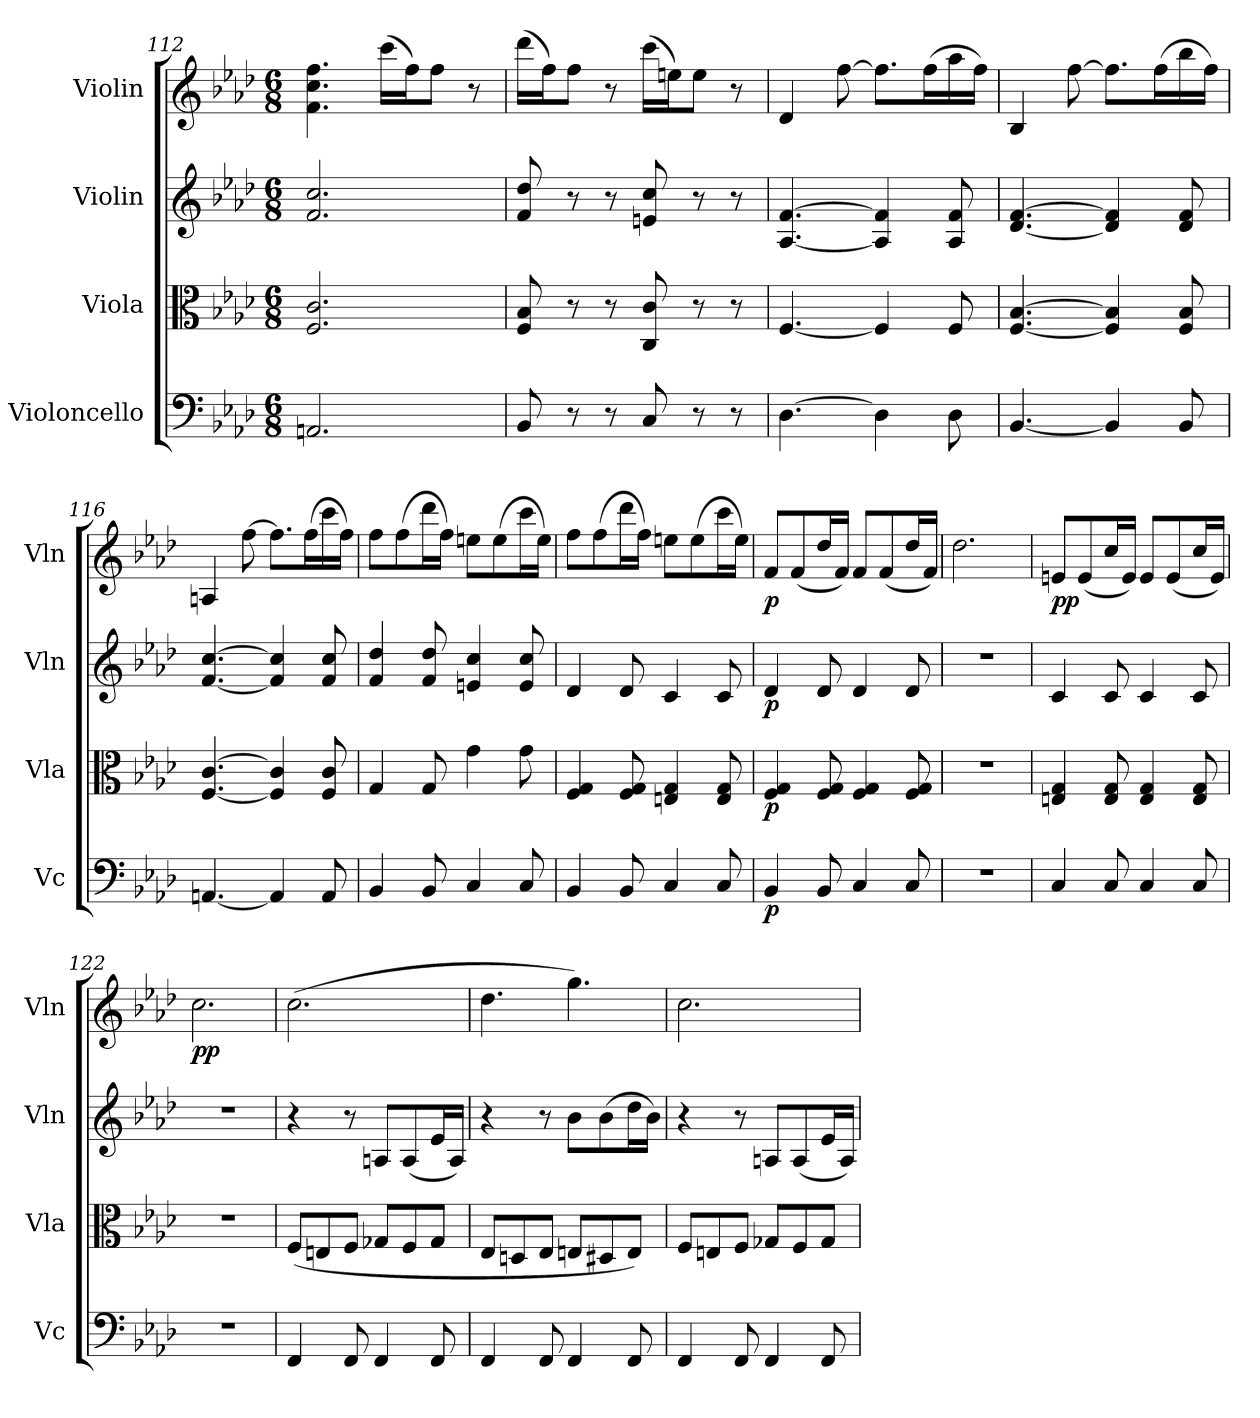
**kern	**dynam	**kern	**dynam	**kern	**dynam	**kern	**dynam
*part4	*part4	*part3	*part3	*part2	*part2	*part1	*part1
*staff4	*staff4	*staff3	*staff3	*staff2	*staff2	*staff1	*staff1
*I"Violoncello	*	*I"Viola	*	*I"Violin	*	*I"Violin	*
*I'Vc	*	*I'Vla	*	*I'Vln	*	*I'Vln	*
*clefF4	*	*clefC3	*	*clefG2	*	*clefG2	*
*k[b-e-a-d-]	*	*k[b-e-a-d-]	*	*k[b-e-a-d-]	*	*k[b-e-a-d-]	*
*f:	*	*f:	*	*f:	*	*f:	*
*M6/8	*	*M6/8	*	*M6/8	*	*M6/8	*
=112	=112	=112	=112	=112	=112	=112	=112
2.AAn/	.	2.F/ 2.c/	.	2.f/ 2.cc/	.	4.f\ 4.cc\ 4.ff\	.
.	.	.	.	.	.	(16ccc\LL	.
.	.	.	.	.	.	16ff\J)	.
.	.	.	.	.	.	8ff\J	.
.	.	.	.	.	.	8r	.
=113	=113	=113	=113	=113	=113	=113	=113
8BB-/	.	8F/ 8B-/	.	8f/ 8dd-/	.	(16ddd-\LL	.
.	.	.	.	.	.	16ff\J)	.
8r	.	8r	.	8r	.	8ff\J	.
8r	.	8r	.	8r	.	8r	.
8C/	.	8C/ 8c/	.	8en/ 8cc/	.	(16ccc\LL	.
.	.	.	.	.	.	16een\J)	.
8r	.	8r	.	8r	.	8ee\J	.
8r	.	8r	.	8r	.	8r	.
=114	=114	=114	=114	=114	=114	=114	=114
[4.D-\	.	[4.F/	.	[4.A-/ [4.f/	.	4d-/	.
.	.	.	.	.	.	[8ff\	.
4D-\]	.	4F/]	.	4A-]/ 4f]/	.	8.ff\L]	.
.	.	.	.	.	.	(16ff\L	.
8D-\	.	8F/	.	8A-/ 8f/	.	16aa-\	.
.	.	.	.	.	.	16ff\JJ)	.
=115	=115	=115	=115	=115	=115	=115	=115
[4.BB-/	.	[4.F/ [4.B-/	.	[4.d-/ [4.f/	.	4B-/	.
.	.	.	.	.	.	[8ff\	.
4BB-/]	.	4F]/ 4B-]/	.	4d-]/ 4f]/	.	8.ff\L]	.
.	.	.	.	.	.	(16ff\L	.
8BB-/	.	8F/ 8B-/	.	8d-/ 8f/	.	16bb-\	.
.	.	.	.	.	.	16ff\JJ)	.
=116	=116	=116	=116	=116	=116	=116	=116
[4.AAn/	.	[4.F/ [4.c/	.	[4.f/ [4.cc/	.	4An/	.
.	.	.	.	.	.	[8ff\	.
4AA/]	.	4F]/ 4c]/	.	4f]/ 4cc]/	.	8.ff\L]	.
.	.	.	.	.	.	(16ff\L	.
8AA/	.	8F/ 8c/	.	8f/ 8cc/	.	16ccc\	.
.	.	.	.	.	.	16ff\JJ)	.
=117	=117	=117	=117	=117	=117	=117	=117
4BB-/	.	4G/	.	4f/ 4dd-/	.	8ff\L	.
.	.	.	.	.	.	(8ff\	.
8BB-/	.	8G/	.	8f/ 8dd-/	.	16ddd-\L	.
.	.	.	.	.	.	16ff\JJ)	.
4C/	.	4g\	.	4en/ 4cc/	.	8een\L	.
.	.	.	.	.	.	(8ee\	.
8C/	.	8g\	.	8e/ 8cc/	.	16ccc\L	.
.	.	.	.	.	.	16ee\JJ)	.
=118	=118	=118	=118	=118	=118	=118	=118
4BB-/	.	4F/ 4G/	.	4d-/	.	8ff\L	.
.	.	.	.	.	.	(8ff\	.
8BB-/	.	8F/ 8G/	.	8d-/	.	16ddd-\L	.
.	.	.	.	.	.	16ff\JJ)	.
4C/	.	4En/ 4G/	.	4c/	.	8een\L	.
.	.	.	.	.	.	(8ee\	.
8C/	.	8E/ 8G/	.	8c/	.	16ccc\L	.
.	.	.	.	.	.	16ee\JJ)	.
=119	=119	=119	=119	=119	=119	=119	=119
4BB-/	p	4F/ 4G/	p	4d-/	p	8f/L	p
.	.	.	.	.	.	(8f/	.
8BB-/	.	8F/ 8G/	.	8d-/	.	16dd-/L	.
.	.	.	.	.	.	16f/JJ)	.
4C/	.	4F/ 4G/	.	4d-/	.	8f/L	.
.	.	.	.	.	.	(8f/	.
8C/	.	8F/ 8G/	.	8d-/	.	16dd-/L	.
.	.	.	.	.	.	16f/JJ)	.
=120	=120	=120	=120	=120	=120	=120	=120
2.r	.	2.r	.	2.r	.	2.dd-\	.
=121	=121	=121	=121	=121	=121	=121	=121
4C/	.	4En/ 4G/	.	4c/	.	8en/L	pp
.	.	.	.	.	.	(8e/	.
8C/	.	8E/ 8G/	.	8c/	.	16cc/L	.
.	.	.	.	.	.	16e/JJ)	.
4C/	.	4E/ 4G/	.	4c/	.	8e/L	.
.	.	.	.	.	.	(8e/	.
8C/	.	8E/ 8G/	.	8c/	.	16cc/L	.
.	.	.	.	.	.	16e/JJ)	.
=122	=122	=122	=122	=122	=122	=122	=122
2.r	.	2.r	.	2.r	.	2.cc\	pp
=123	=123	=123	=123	=123	=123	=123	=123
4FF/	.	(8F/L	.	4r	.	(2.cc\	.
.	.	8En/	.	.	.	.	.
8FF/	.	8F/J	.	8r	.	.	.
4FF/	.	8G-X/L	.	8An/L	.	.	.
.	.	8F/	.	(8A/	.	.	.
8FF/	.	8G-/J	.	16e-/L	.	.	.
.	.	.	.	16A/JJ)	.	.	.
=124	=124	=124	=124	=124	=124	=124	=124
4FF/	.	8E-/L	.	4r	.	4.dd-\	.
.	.	8Dn/	.	.	.	.	.
8FF/	.	8E-/J	.	8r	.	.	.
4FF/	.	8En/L	.	8b-\L	.	4.gg\)	.
.	.	8D#X/	.	(8b-\	.	.	.
8FF/	.	8E/J)	.	16dd-\L	.	.	.
.	.	.	.	16b-\JJ)	.	.	.
=125	=125	=125	=125	=125	=125	=125	=125
4FF/	.	8F/L	.	4r	.	2.cc\	.
.	.	8En/	.	.	.	.	.
8FF/	.	8F/J	.	8r	.	.	.
4FF/	.	8G-X/L	.	8An/L	.	.	.
.	.	8F/	.	(8A/	.	.	.
8FF/	.	8G-/J	.	16e-/L	.	.	.
.	.	.	.	16A/JJ)	.	.	.
=	=	=	=	=	=	=	=
*-	*-	*-	*-	*-	*-	*-	*-
